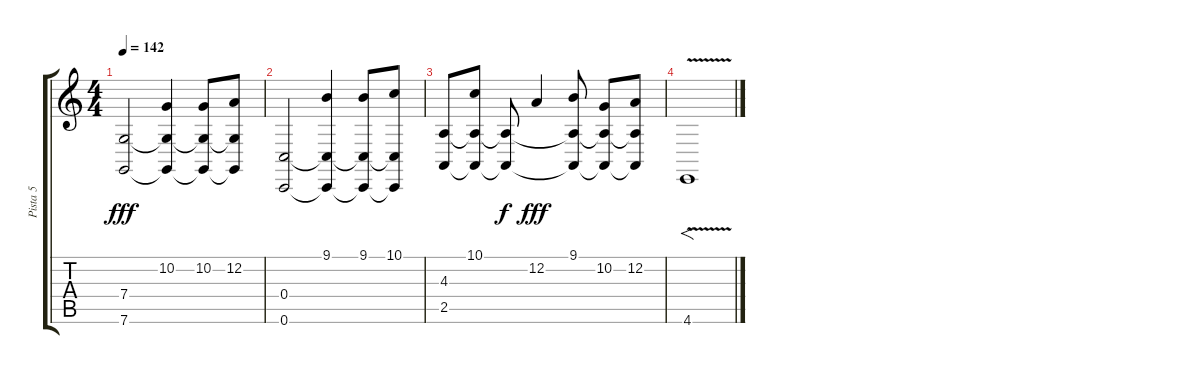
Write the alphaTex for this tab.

\track ("Pista 5" "Pista 5") {instrument lead2sawtooth}
\staff {score tabs}
\tuning (D4 A3 F3 C3 G2 C2) {hide}
\ts (4 4)
\tempo 142
\clef g2
\ks c
(7.4 7.6).2{dy fff} (10.2 7.4{t} 7.6{t}).4 (10.2 7.4{t} 7.6{t}).8 (12.2 7.4{t} 7.6{t}).8 |
(0.4 0.6).2 (9.1 0.4{t} 0.6{t}).4 (9.1 0.4{t} 0.6{t}).8 (10.1 0.4{t} 0.6{t}).8 |
(4.3 2.5).8 (10.1 4.3{t} 2.5{t}).8 (4.3{t} 2.5{t}).8{dy f} 12.2.4{dy fff} (9.1 4.3{t} 2.5{t}).8 (10.2 4.3{t} 2.5{t}).8 (12.2 4.3{t} 2.5{t}).8 |
4.6{v}.1{f}
